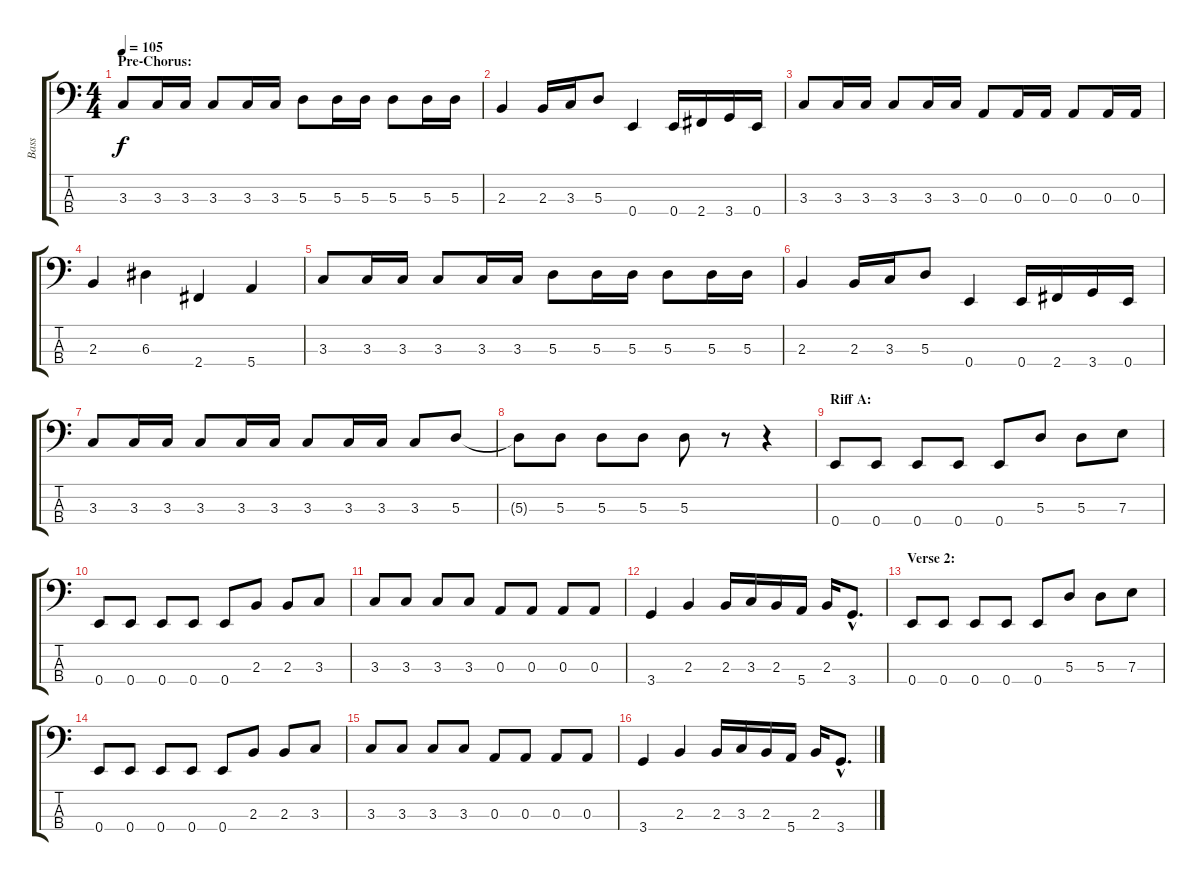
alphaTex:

\track ("Bass" "Bass") {instrument slapbass2}
\staff {score tabs}
\tuning (G2 D2 A1 E1) {hide}
\ts (4 4)
\section ("" "Pre-Chorus:")
\tempo 105
\clef f4
\ks c
3.3.8{dy f} 3.3.16 3.3.16 3.3.8 3.3.16 3.3.16 5.3.8 5.3.16 5.3.16 5.3.8 5.3.16 5.3.16 |
2.3.4 2.3.16 3.3.16 5.3.8 0.4.4 0.4.16 2.4.16 3.4.16 0.4.16 |
3.3.8 3.3.16 3.3.16 3.3.8 3.3.16 3.3.16 0.3.8 0.3.16 0.3.16 0.3.8 0.3.16 0.3.16 |
2.3.4 6.3.4 2.4.4 5.4.4 |
3.3.8 3.3.16 3.3.16 3.3.8 3.3.16 3.3.16 5.3.8 5.3.16 5.3.16 5.3.8 5.3.16 5.3.16 |
2.3.4 2.3.16 3.3.16 5.3.8 0.4.4 0.4.16 2.4.16 3.4.16 0.4.16 |
3.3.8 3.3.16 3.3.16 3.3.8 3.3.16 3.3.16 3.3.8 3.3.16 3.3.16 3.3.8 5.3.8 |
5.3{t}.8 5.3.8 5.3.8 5.3.8 5.3.8 r.8 r.4 |
\section ("" "Riff A:")
0.4.8 0.4.8 0.4.8 0.4.8 0.4.8 5.3.8 5.3.8 7.3.8 |
0.4.8 0.4.8 0.4.8 0.4.8 0.4.8 2.3.8 2.3.8 3.3.8 |
3.3.8 3.3.8 3.3.8 3.3.8 0.3.8 0.3.8 0.3.8 0.3.8 |
3.4.4 2.3.4 2.3.16 3.3.16 2.3.16 5.4.16 2.3.16 3.4{hac}.8{d} |
\section ("" "Verse 2:")
0.4.8 0.4.8 0.4.8 0.4.8 0.4.8 5.3.8 5.3.8 7.3.8 |
0.4.8 0.4.8 0.4.8 0.4.8 0.4.8 2.3.8 2.3.8 3.3.8 |
3.3.8 3.3.8 3.3.8 3.3.8 0.3.8 0.3.8 0.3.8 0.3.8 |
3.4.4 2.3.4 2.3.16 3.3.16 2.3.16 5.4.16 2.3.16 3.4{hac}.8{d}
